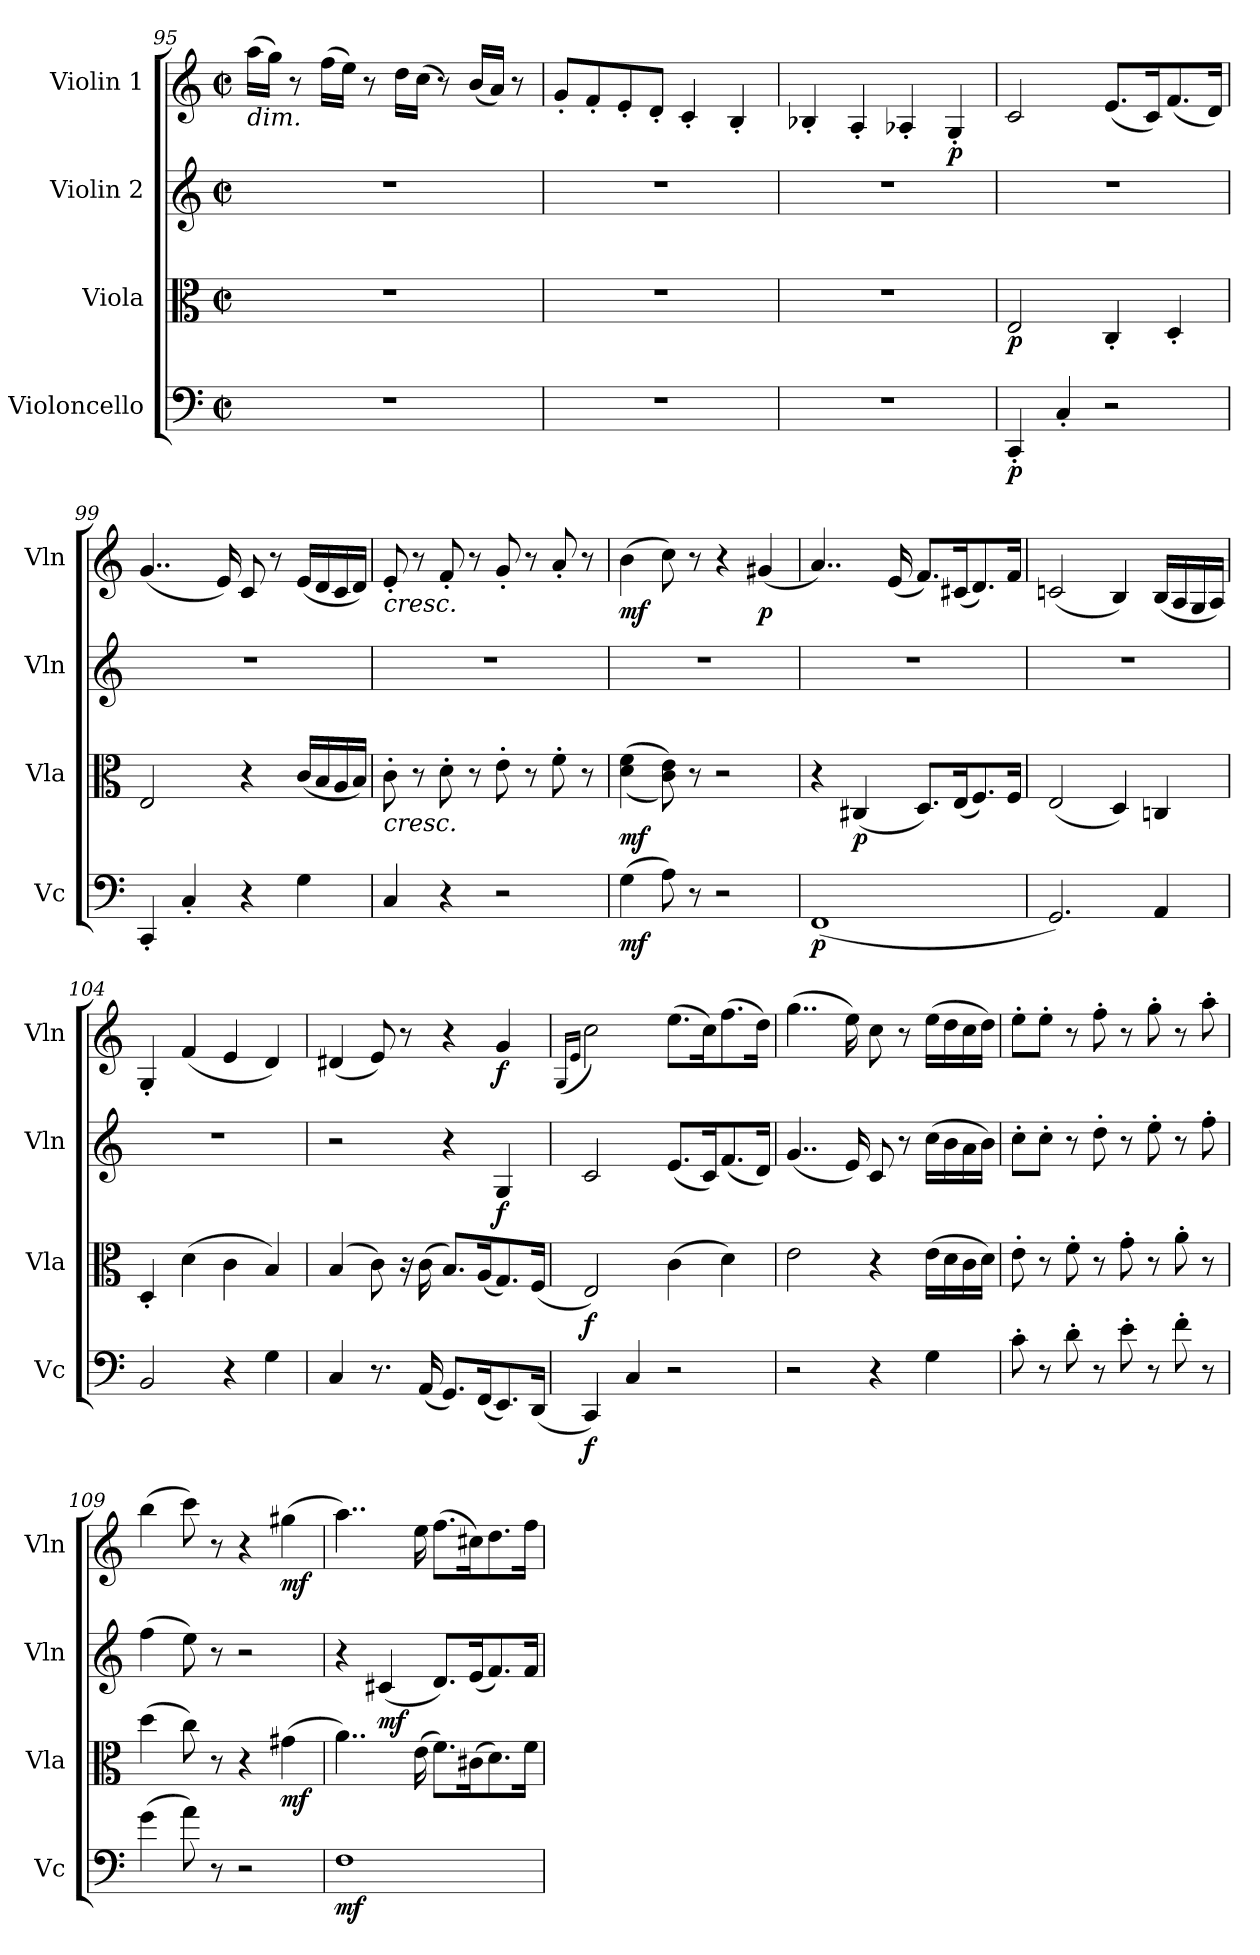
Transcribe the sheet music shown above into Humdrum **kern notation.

**kern	**dynam	**kern	**dynam	**kern	**dynam	**kern	**dynam
*part4	*part4	*part3	*part3	*part2	*part2	*part1	*part1
*staff4	*staff4	*staff3	*staff3	*staff2	*staff2	*staff1	*staff1
*I"Violoncello	*	*I"Viola	*	*I"Violin 2	*	*I"Violin 1	*
*I'Vc	*	*I'Vla	*	*I'Vln	*	*I'Vln	*
*clefF4	*	*clefC3	*	*clefG2	*	*clefG2	*
*k[]	*	*k[]	*	*k[]	*	*k[]	*
*M2/2	*	*M2/2	*	*M2/2	*	*M2/2	*
*met(c|)	*	*met(c|)	*	*met(c|)	*	*met(c|)	*
=95	=95	=95	=95	=95	=95	=95	=95
!	!	!	!	!	!	!LO:TX:b:i:t=dim.	!
1r	.	1r	.	1r	.	(16aa\LL	.
.	.	.	.	.	.	16gg\JJ)	.
.	.	.	.	.	.	8r	.
.	.	.	.	.	.	(16ff\LL	.
.	.	.	.	.	.	16ee\JJ)	.
.	.	.	.	.	.	8r	.
.	.	.	.	.	.	16dd\LL	.
.	.	.	.	.	.	(16cc\JJ	.
.	.	.	.	.	.	8r)	.
.	.	.	.	.	.	(16b/LL	.
.	.	.	.	.	.	16a/JJ)	.
.	.	.	.	.	.	8r	.
!!LO:LB:g=z
=96	=96	=96	=96	=96	=96	=96	=96
1r	.	1r	.	1r	.	8g'/L	.
.	.	.	.	.	.	8f'/	.
.	.	.	.	.	.	8e'/	.
.	.	.	.	.	.	8d'/J	.
.	.	.	.	.	.	4c'/	.
.	.	.	.	.	.	4B'/	.
!!LO:LB:g=z
=97	=97	=97	=97	=97	=97	=97	=97
1r	.	1r	.	1r	.	4B-X'/	.
.	.	.	.	.	.	4A'/	.
.	.	.	.	.	.	4A-X'/	.
!	!	!	!	!	!	!	!LO:DY:b
.	.	.	.	.	.	4G'/	p
=98	=98	=98	=98	=98	=98	=98	=98
!	!LO:DY:b	!	!LO:DY:b	!	!	!	!
4CC'/	p	2E/	p	1r	.	2c/	.
4C'/	.	.	.	.	.	.	.
2r	.	4C'/	.	.	.	(8.e/L	.
.	.	.	.	.	.	16c/K)	.
.	.	4D'/	.	.	.	(8.f/	.
.	.	.	.	.	.	16d/Jk)	.
=99	=99	=99	=99	=99	=99	=99	=99
!	!	!	!	!	!	!	!LO:DY:b
!	!	!	!	!	!	!	!LO:DY:n=1:b
!	!	!	!	!	!	!	!LO:DY:n=2:b
4CC'/	.	2E/	.	1r	.	(4..g/	f other-dynamics p
4C'/	.	.	.	.	.	.	.
.	.	.	.	.	.	16e/)	.
4r	.	4r	.	.	.	8c/	.
.	.	.	.	.	.	8r	.
4G\	.	(16c/LL	.	.	.	(16e/LL	.
.	.	16B/	.	.	.	16d/	.
.	.	16A/	.	.	.	16c/	.
.	.	16B/JJ)	.	.	.	16d/JJ)	.
=100	=100	=100	=100	=100	=100	=100	=100
!	!	!	!	!	!	!LO:TX:b:i:t=cresc.	!
!	!	!LO:TX:b:i:t=cresc.	!	!	!	!	!
4C/	.	8c'\	.	1r	.	8e'/	.
.	.	8r	.	.	.	8r	.
4r	.	8d'\	.	.	.	8f'/	.
.	.	8r	.	.	.	8r	.
2r	.	8e'\	.	.	.	8g'/	.
.	.	8r	.	.	.	8r	.
.	.	8f'\	.	.	.	8a'/	.
.	.	8r	.	.	.	8r	.
=101	=101	=101	=101	=101	=101	=101	=101
!	!LO:DY:b	!	!LO:DY:b	!	!	!	!LO:DY:b
(4G\	mf	((<4d\ 4f\	mf	1r	.	(4b\	mf
8A\)	.	8c\ 8e\))	.	.	.	8cc\)	.
8r	.	8r	.	.	.	8r	.
2r	.	2r	.	.	.	4r	.
!	!	!	!	!	!	!	!LO:DY:b
.	.	.	.	.	.	(4g#X/	p
!!LO:PB:g=z
=102	=102	=102	=102	=102	=102	=102	=102
!	!LO:DY:b	!	!	!	!	!	!
(1FF	p	4r	.	1r	.	4..a/)	.
!	!	!	!LO:DY:b	!	!	!	!
.	.	(4C#X/	p	.	.	.	.
.	.	.	.	.	.	(16e/	.
.	.	8.D/L)	.	.	.	8.f/L)	.
.	.	(16E/K	.	.	.	(16c#X/K	.
.	.	8.F/)	.	.	.	8.d/)	.
.	.	16F/Jk	.	.	.	16f/Jk	.
!!LO:LB:g=z
=103	=103	=103	=103	=103	=103	=103	=103
2.GG/)	.	(2E/	.	1r	.	(2cn/	.
.	.	4D/)	.	.	.	4B/)	.
4AA/	.	4Cn/	.	.	.	(16B/LL	.
.	.	.	.	.	.	16A/	.
.	.	.	.	.	.	16G/	.
.	.	.	.	.	.	16A/JJ)	.
=104	=104	=104	=104	=104	=104	=104	=104
2BB/	.	4D'/	.	1r	.	4G'/	.
.	.	(4d\	.	.	.	(4f/	.
4r	.	4c\	.	.	.	4e/	.
4G\	.	4B/)	.	.	.	4d/)	.
=105	=105	=105	=105	=105	=105	=105	=105
4C/	.	(4B/	.	2r	.	(4d#X/	.
8.r	.	8c\)	.	.	.	8e/)	.
.	.	16r	.	.	.	8r	.
(16AA/	.	(16c\	.	.	.	.	.
8.GG/L)	.	8.B/L)	.	4r	.	4r	.
(16FF/K	.	(16A/K	.	.	.	.	.
!	!	!	!	!	!LO:DY:b	!	!LO:DY:b
8.EE/)	.	8.G/)	.	4G/	f	4g/	f
(16DD/Jk	.	(16F/Jk	.	.	.	.	.
=106	=106	=106	=106	=106	=106	=106	=106
.	.	.	.	.	.	(16qG/LL	.
.	.	.	.	.	.	16qe/JJ	.
!	!LO:DY:b	!	!LO:DY:b	!	!	!	!
4CC/)	f	2E/)	f	2c/	.	2cc\)	.
4C/	.	.	.	.	.	.	.
2r	.	(4c\	.	(8.e/L	.	(8.ee\L	.
.	.	.	.	16c/K)	.	16cc\K)	.
.	.	4d\)	.	(8.f/	.	(8.ff\	.
.	.	.	.	16d/Jk)	.	16dd\Jk)	.
=107	=107	=107	=107	=107	=107	=107	=107
2r	.	2e\	.	(4..g/	.	(4..gg\	.
.	.	.	.	16e/)	.	16ee\)	.
4r	.	4r	.	8c/	.	8cc\	.
.	.	.	.	8r	.	8r	.
4G\	.	(16e\LL	.	(16cc\LL	.	(16ee\LL	.
.	.	16d\	.	16b\	.	16dd\	.
.	.	16c\	.	16a\	.	16cc\	.
.	.	16d\JJ)	.	16b\JJ)	.	16dd\JJ)	.
!!LO:PB:g=z
=108	=108	=108	=108	=108	=108	=108	=108
8c'\	.	8e'\	.	8cc'\L	.	8ee'\L	.
8r	.	8r	.	8cc'\J	.	8ee'\J	.
8d'\	.	8f'\	.	8r	.	8r	.
8r	.	8r	.	8dd'\	.	8ff'\	.
8e'\	.	8g'\	.	8r	.	8r	.
8r	.	8r	.	8ee'\	.	8gg'\	.
8f'\	.	8a'\	.	8r	.	8r	.
8r	.	8r	.	8ff'\	.	8aa'\	.
=109	=109	=109	=109	=109	=109	=109	=109
(4g\	.	(4dd\	.	(4ff\	.	(4bb\	.
8a\)	.	8cc\)	.	8ee\)	.	8ccc\)	.
8r	.	8r	.	8r	.	8r	.
2r	.	4r	.	2r	.	4r	.
!	!	!	!LO:DY:b	!	!	!	!LO:DY:b
.	.	(4g#X\	mf	.	.	(4gg#X\	mf
=110	=110	=110	=110	=110	=110	=110	=110
!	!LO:DY:b	!	!	!	!	!	!
1F	mf	4..a\)	.	4r	.	4..aa\)	.
!	!	!	!	!	!LO:DY:b	!	!
.	.	.	.	(4c#X/	mf	.	.
.	.	(16e\	.	.	.	16ee\	.
.	.	8.f\L)	.	8.d/L)	.	(8.ff\L	.
.	.	(16c#X\K	.	(16e/K	.	16cc#X\K)	.
.	.	8.d\)	.	8.f/)	.	8.dd\	.
.	.	16f\Jk	.	16f/Jk	.	16ff\Jk	.
=	=	=	=	=	=	=	=
*-	*-	*-	*-	*-	*-	*-	*-
